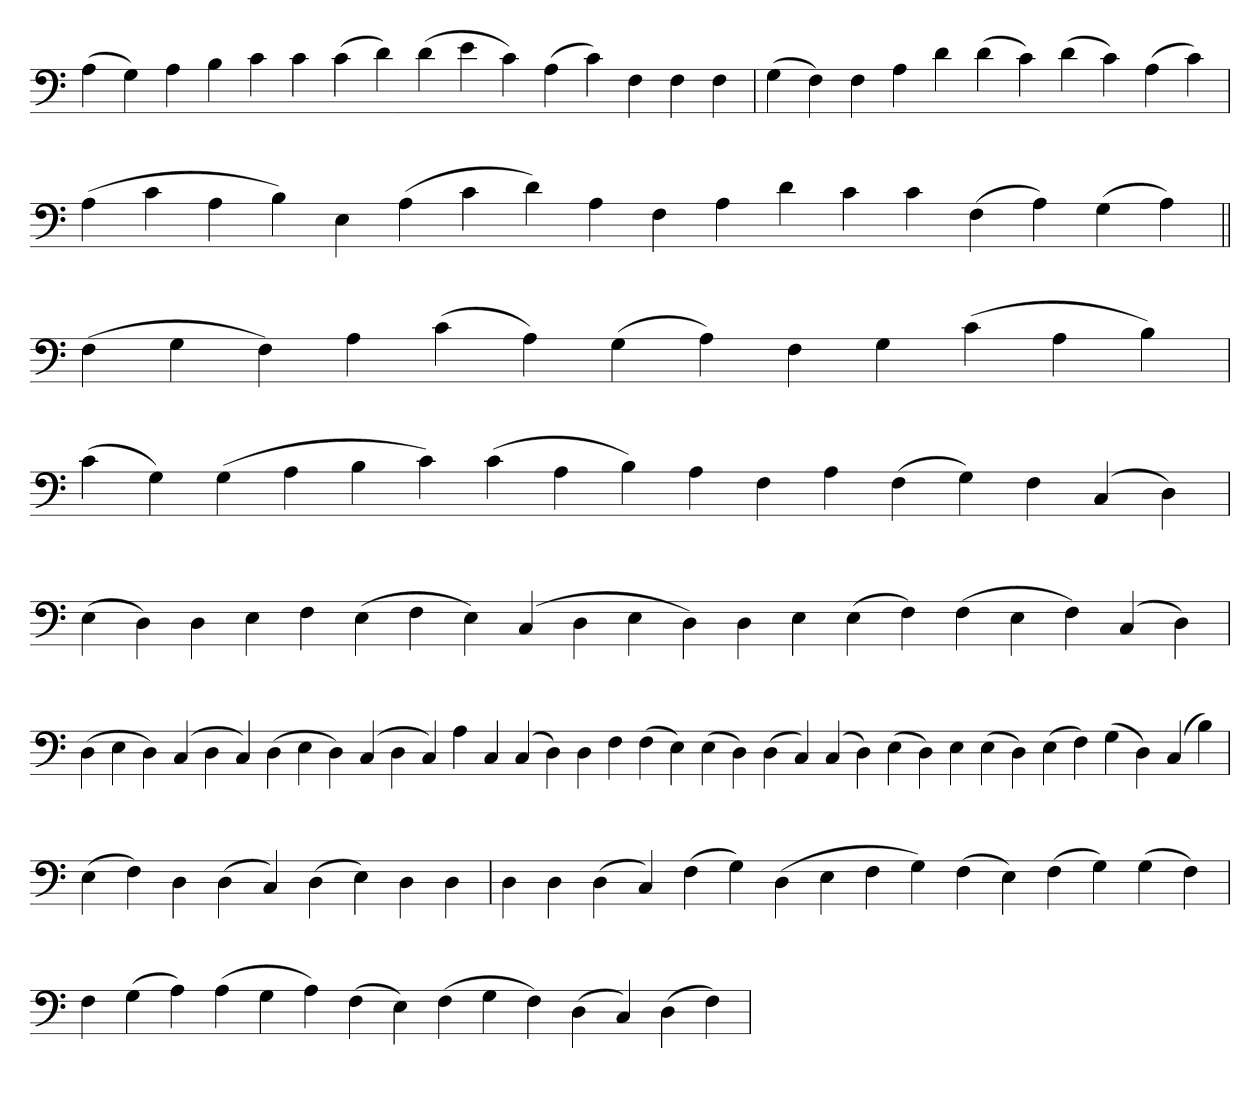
**kern
*part1
*staff1
=
(4A
4G)
4A
4B
4c
4c
(4c
4d)
(4d
4e
4c)
(4A
4c)
4F
4F
4F
=`
(4G
4F)
4F
4A
4d
(4d
4c)
(4d
4c)
(4A
4c)
=`
(4A
4c
4A
4B)
4E
(4A
4c
4d)
4A
4F
4A
4d
4c
4c
(4F
4A)
(4G
4A)
=||
(4F
4G
4F)
4A
(4c
4A)
(4G
4A)
4F
4G
(4c
4A
4B)
=`
(4c
4G)
(4G
4A
4B
4c)
(4c
4A
4B)
4A
4F
4A
(4F
4G)
4F
(4C
4D)
='
(4E
4D)
4D
4E
4F
(4E
4F
4E)
(4C
4D
4E
4D)
4D
4E
(4E
4F)
(4F
4E
4F)
(4C
4D)
=`
(4D
4E
4D)
(4C
4D
4C)
(4D
4E
4D)
(4C
4D
4C)
4A
4C
(4C
4D)
4D
4F
(4F
4E)
(4E
4D)
(4D
4C)
(4C
4D)
(4E
4D)
4E
(4E
4D)
(4E
4F)
(4G
4D)
(4C
4B)
=
(4E
4F)
4D
(4D
4C)
(4D
4E)
4D
4D
=`
4D
4D
(4D
4C)
(4F
4G)
(4D
4E
4F
4G)
(4F
4E)
(4F
4G)
(4G
4F)
=
4F
(4G
4A)
(4A
4G
4A)
(4F
4E)
(4F
4G
4F)
(4D
4C)
(4D
4F)
=`
*-
